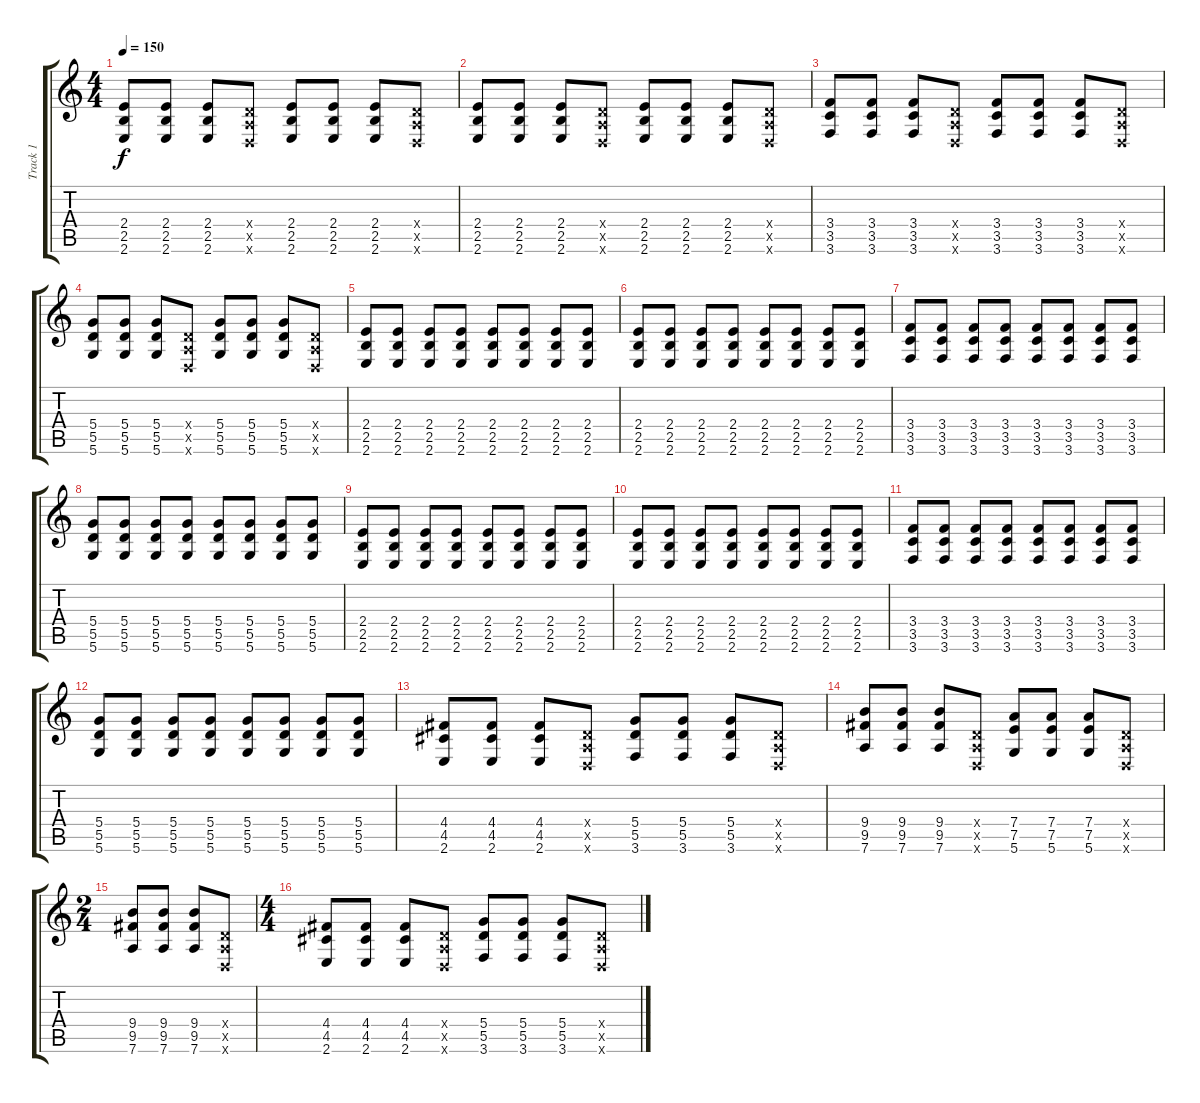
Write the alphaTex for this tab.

\track ("Track 1" "Track 1") {instrument overdrivenguitar}
\staff {score tabs}
\tuning (E4 B3 G3 D3 A2 D2) {hide}
\ts (4 4)
\tempo 150
\clef g2
\ks c
(2.4 2.5 2.6).8{dy f} (2.4 2.5 2.6).8 (2.4 2.5 2.6).8 (0.4{x} 0.5{x} 0.6{x}).8 (2.4 2.5 2.6).8 (2.4 2.5 2.6).8 (2.4 2.5 2.6).8 (0.4{x} 0.5{x} 0.6{x}).8 |
(2.4 2.5 2.6).8 (2.4 2.5 2.6).8 (2.4 2.5 2.6).8 (0.4{x} 0.5{x} 0.6{x}).8 (2.4 2.5 2.6).8 (2.4 2.5 2.6).8 (2.4 2.5 2.6).8 (0.4{x} 0.5{x} 0.6{x}).8 |
(3.4 3.5 3.6).8 (3.4 3.5 3.6).8 (3.4 3.5 3.6).8 (0.4{x} 0.5{x} 0.6{x}).8 (3.4 3.5 3.6).8 (3.4 3.5 3.6).8 (3.4 3.5 3.6).8 (0.4{x} 0.5{x} 0.6{x}).8 |
(5.4 5.5 5.6).8 (5.4 5.5 5.6).8 (5.4 5.5 5.6).8 (0.4{x} 0.5{x} 0.6{x}).8 (5.4 5.5 5.6).8 (5.4 5.5 5.6).8 (5.4 5.5 5.6).8 (0.4{x} 0.5{x} 0.6{x}).8 |
(2.4 2.5 2.6).8 (2.4 2.5 2.6).8 (2.4 2.5 2.6).8 (2.4 2.5 2.6).8 (2.4 2.5 2.6).8 (2.4 2.5 2.6).8 (2.4 2.5 2.6).8 (2.4 2.5 2.6).8 |
(2.4 2.5 2.6).8 (2.4 2.5 2.6).8 (2.4 2.5 2.6).8 (2.4 2.5 2.6).8 (2.4 2.5 2.6).8 (2.4 2.5 2.6).8 (2.4 2.5 2.6).8 (2.4 2.5 2.6).8 |
(3.4 3.5 3.6).8 (3.4 3.5 3.6).8 (3.4 3.5 3.6).8 (3.4 3.5 3.6).8 (3.4 3.5 3.6).8 (3.4 3.5 3.6).8 (3.4 3.5 3.6).8 (3.4 3.5 3.6).8 |
(5.4 5.5 5.6).8 (5.4 5.5 5.6).8 (5.4 5.5 5.6).8 (5.4 5.5 5.6).8 (5.4 5.5 5.6).8 (5.4 5.5 5.6).8 (5.4 5.5 5.6).8 (5.4 5.5 5.6).8 |
(2.4 2.5 2.6).8 (2.4 2.5 2.6).8 (2.4 2.5 2.6).8 (2.4 2.5 2.6).8 (2.4 2.5 2.6).8 (2.4 2.5 2.6).8 (2.4 2.5 2.6).8 (2.4 2.5 2.6).8 |
(2.4 2.5 2.6).8 (2.4 2.5 2.6).8 (2.4 2.5 2.6).8 (2.4 2.5 2.6).8 (2.4 2.5 2.6).8 (2.4 2.5 2.6).8 (2.4 2.5 2.6).8 (2.4 2.5 2.6).8 |
(3.4 3.5 3.6).8 (3.4 3.5 3.6).8 (3.4 3.5 3.6).8 (3.4 3.5 3.6).8 (3.4 3.5 3.6).8 (3.4 3.5 3.6).8 (3.4 3.5 3.6).8 (3.4 3.5 3.6).8 |
(5.4 5.5 5.6).8 (5.4 5.5 5.6).8 (5.4 5.5 5.6).8 (5.4 5.5 5.6).8 (5.4 5.5 5.6).8 (5.4 5.5 5.6).8 (5.4 5.5 5.6).8 (5.4 5.5 5.6).8 |
(4.4 4.5 2.6).8 (4.4 4.5 2.6).8 (4.4 4.5 2.6).8 (0.4{x} 0.5{x} 0.6{x}).8 (5.4 5.5 3.6).8 (5.4 5.5 3.6).8 (5.4 5.5 3.6).8 (0.4{x} 0.5{x} 0.6{x}).8 |
(9.4 9.5 7.6).8 (9.4 9.5 7.6).8 (9.4 9.5 7.6).8 (0.4{x} 0.5{x} 0.6{x}).8 (7.4 7.5 5.6).8 (7.4 7.5 5.6).8 (7.4 7.5 5.6).8 (0.4{x} 0.5{x} 0.6{x}).8 |
\ts (2 4)
(9.4 9.5 7.6).8 (9.4 9.5 7.6).8 (9.4 9.5 7.6).8 (0.4{x} 0.5{x} 0.6{x}).8 |
\ts (4 4)
(4.4 4.5 2.6).8 (4.4 4.5 2.6).8 (4.4 4.5 2.6).8 (0.4{x} 0.5{x} 0.6{x}).8 (5.4 5.5 3.6).8 (5.4 5.5 3.6).8 (5.4 5.5 3.6).8 (0.4{x} 0.5{x} 0.6{x}).8
